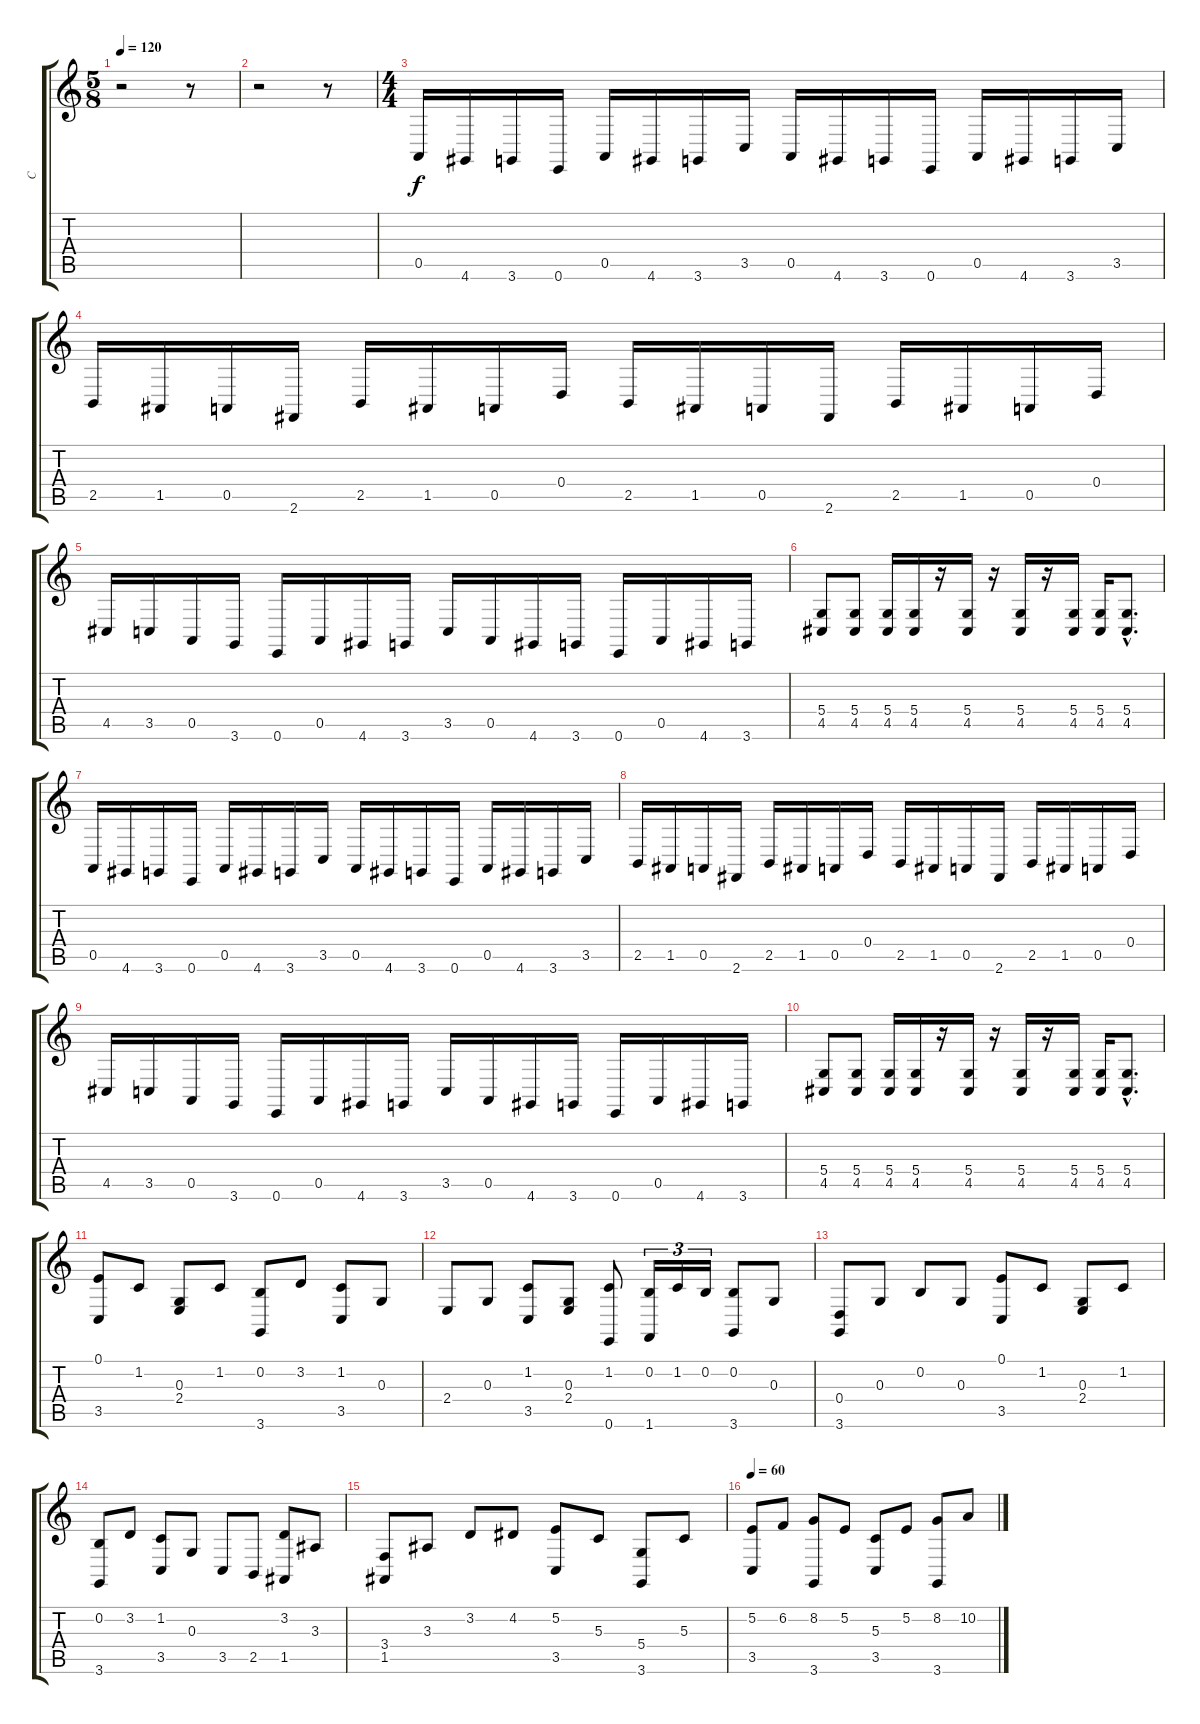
\track ("C" "C") {instrument acousticgrandpiano}
\staff {score tabs}
\tuning (E4 B3 G3 D3 A2 E2) {hide}
\ts (5 8)
\tempo 120
\clef g2
\ks c
r.2{dy f} r.8 |
r.2 r.8 |
\ts (4 4)
0.5.16 4.6.16 3.6.16 0.6.16 0.5.16 4.6.16 3.6.16 3.5.16 0.5.16 4.6.16 3.6.16 0.6.16 0.5.16 4.6.16 3.6.16 3.5.16 |
2.5.16 1.5.16 0.5.16 2.6.16 2.5.16 1.5.16 0.5.16 0.4.16 2.5.16 1.5.16 0.5.16 2.6.16 2.5.16 1.5.16 0.5.16 0.4.16 |
4.5.16 3.5.16 0.5.16 3.6.16 0.6.16 0.5.16 4.6.16 3.6.16 3.5.16 0.5.16 4.6.16 3.6.16 0.6.16 0.5.16 4.6.16 3.6.16 |
(5.4 4.5).8 (5.4 4.5).8 (5.4 4.5).16 (5.4 4.5).16 r.16 (5.4 4.5).16 r.16 (5.4 4.5).16 r.16 (5.4 4.5).16 (5.4 4.5).16 (5.4{hac} 4.5{hac}).8{d} |
0.5.16 4.6.16 3.6.16 0.6.16 0.5.16 4.6.16 3.6.16 3.5.16 0.5.16 4.6.16 3.6.16 0.6.16 0.5.16 4.6.16 3.6.16 3.5.16 |
2.5.16 1.5.16 0.5.16 2.6.16 2.5.16 1.5.16 0.5.16 0.4.16 2.5.16 1.5.16 0.5.16 2.6.16 2.5.16 1.5.16 0.5.16 0.4.16 |
4.5.16 3.5.16 0.5.16 3.6.16 0.6.16 0.5.16 4.6.16 3.6.16 3.5.16 0.5.16 4.6.16 3.6.16 0.6.16 0.5.16 4.6.16 3.6.16 |
(5.4 4.5).8 (5.4 4.5).8 (5.4 4.5).16 (5.4 4.5).16 r.16 (5.4 4.5).16 r.16 (5.4 4.5).16 r.16 (5.4 4.5).16 (5.4 4.5).16 (5.4{hac} 4.5{hac}).8{d} |
(0.1 3.5).8 1.2.8 (0.3 2.4).8 1.2.8 (0.2 3.6).8 3.2.8 (1.2 3.5).8 0.3.8 |
2.4.8 0.3.8 (1.2 3.5).8 (0.3 2.4).8 (1.2 0.6).8 (0.2 1.6).16{tu (3 2)} 1.2.16{tu (3 2)} 0.2.16{tu (3 2)} (0.2 3.6).8 0.3.8 |
(0.4 3.6).8 0.3.8 0.2.8 0.3.8 (0.1 3.5).8 1.2.8 (0.3 2.4).8 1.2.8 |
(0.2 3.6).8 3.2.8 (1.2 3.5).8 0.3.8 3.5.8 2.5.8 (3.2 1.5).8 3.3.8 |
(3.4 1.5).8 3.3.8 3.2.8 4.2.8 (5.2 3.5).8 5.3.8 (5.4 3.6).8 5.3.8 |
\tempo 60
(5.2 3.5).8 6.2.8 (8.2 3.6).8 5.2.8 (5.3 3.5).8 5.2.8 (8.2 3.6).8 10.2.8
